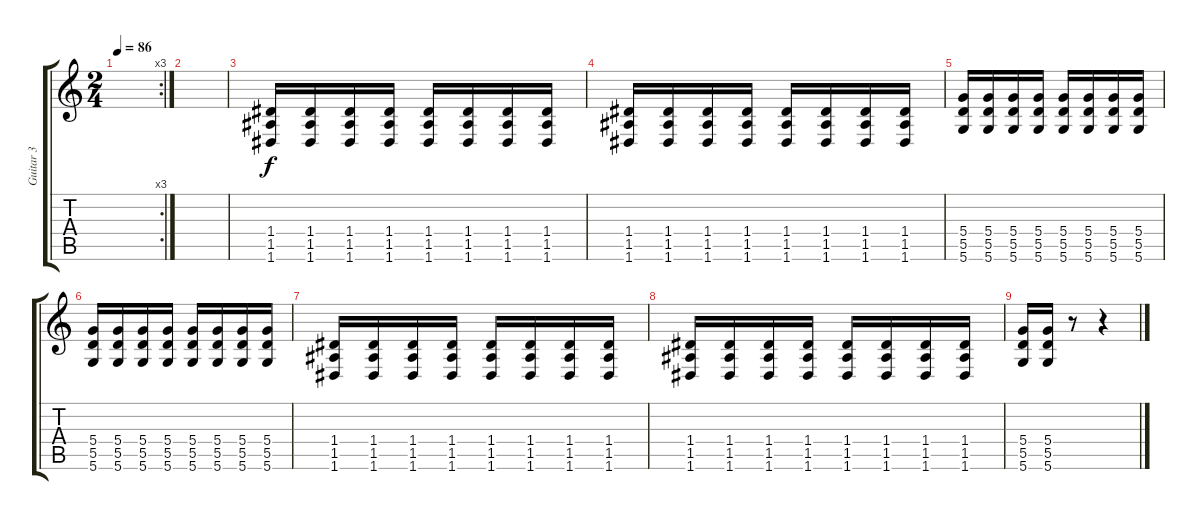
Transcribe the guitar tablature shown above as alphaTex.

\track ("Guitar 3" "Guitar 3") {instrument overdrivenguitar}
\staff {score tabs}
\tuning (E4 B3 G3 D3 A2 D2) {hide}
\rc 3
\ts (2 4)
\tempo 86
\clef g2
\ks c
|
|
(1.4 1.5 1.6).16 (1.4 1.5 1.6).16 (1.4 1.5 1.6).16 (1.4 1.5 1.6).16 (1.4 1.5 1.6).16 (1.4 1.5 1.6).16 (1.4 1.5 1.6).16 (1.4 1.5 1.6).16 |
(1.4 1.5 1.6).16 (1.4 1.5 1.6).16 (1.4 1.5 1.6).16 (1.4 1.5 1.6).16 (1.4 1.5 1.6).16 (1.4 1.5 1.6).16 (1.4 1.5 1.6).16 (1.4 1.5 1.6).16 |
(5.4 5.5 5.6).16 (5.4 5.5 5.6).16 (5.4 5.5 5.6).16 (5.4 5.5 5.6).16 (5.4 5.5 5.6).16 (5.4 5.5 5.6).16 (5.4 5.5 5.6).16 (5.4 5.5 5.6).16 |
(5.4 5.5 5.6).16 (5.4 5.5 5.6).16 (5.4 5.5 5.6).16 (5.4 5.5 5.6).16 (5.4 5.5 5.6).16 (5.4 5.5 5.6).16 (5.4 5.5 5.6).16 (5.4 5.5 5.6).16 |
(1.4 1.5 1.6).16 (1.4 1.5 1.6).16 (1.4 1.5 1.6).16 (1.4 1.5 1.6).16 (1.4 1.5 1.6).16 (1.4 1.5 1.6).16 (1.4 1.5 1.6).16 (1.4 1.5 1.6).16 |
(1.4 1.5 1.6).16 (1.4 1.5 1.6).16 (1.4 1.5 1.6).16 (1.4 1.5 1.6).16 (1.4 1.5 1.6).16 (1.4 1.5 1.6).16 (1.4 1.5 1.6).16 (1.4 1.5 1.6).16 |
(5.4 5.5 5.6).16 (5.4 5.5 5.6).16 r.8 r.4
